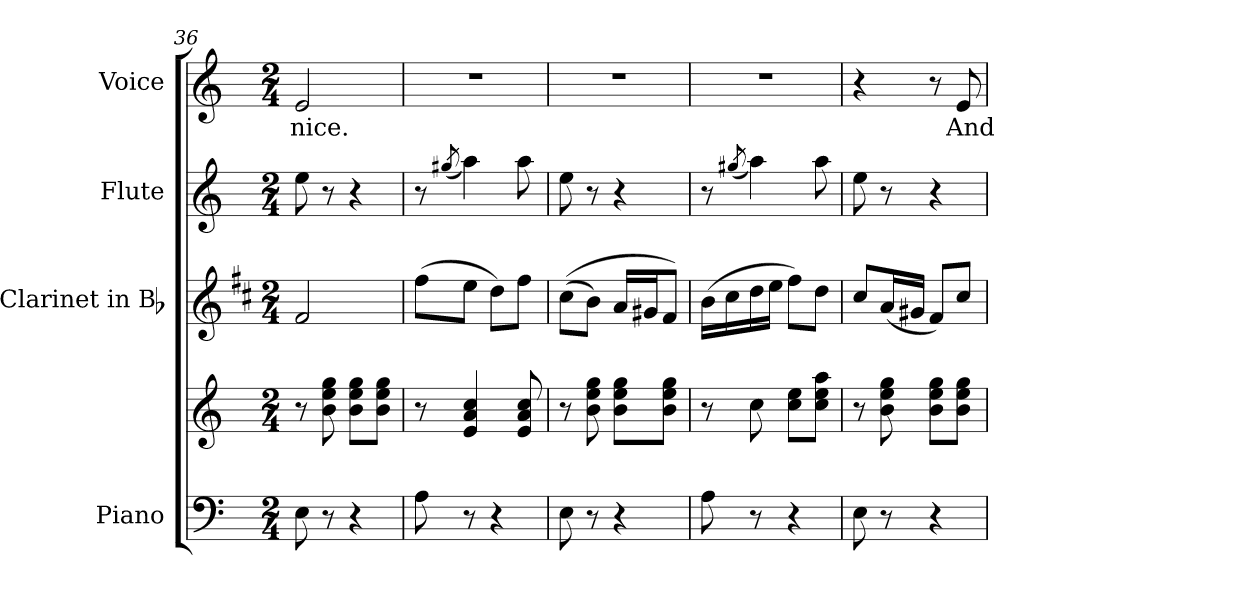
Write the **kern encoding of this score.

**kern	**kern	**kern	**kern	**kern	**text
*part4	*part4	*part3	*part2	*part1	*part1
*staff5	*staff4	*staff3	*staff2	*staff1	*staff1
*I"Piano	*	*I"Clarinet in Bb	*I"Flute	*I"Voice	*
*I'Pno.	*	*I'Cl.	*I'Fl.	*I'Voice	*
*clefF4	*clefG2	*clefG2	*clefG2	*clefG2	*
*	*	*ITrd1c2	*	*	*
*k[]	*k[]	*k[]	*k[]	*k[]	*
*C:	*C:	*C:	*C:	*C:	*
*M2/4	*M2/4	*M2/4	*M2/4	*M2/4	*
=36	=36	=36	=36	=36	=36
!	!	!	!	!	!LO:LY:b:color=#000000
8Ei\	8r	2ei/	8eei\	2ei/	nice.
8r	8bi\ 8eei 8ggi	.	8r	.	.
4r	8bi\ 8eei 8ggiL	.	4r	.	.
.	8bi\ 8eei 8ggiJ	.	.	.	.
=37	=37	=37	=37	=37	=37
!	!	!	!	!LO:N:vis=1	!
8Ai\	8r	(8eei\L	8r	2r	.
.	.	.	(8qgg#Xi/	.	.
8r	4ei/ 4ai 4cci	8ddi\J	4aai\)	.	.
4r	.	8cci\L)	.	.	.
.	8ei/ 8ai 8cci	8eei\J	8aai\	.	.
=38	=38	=38	=38	=38	=38
!	!	!	!	!LO:N:vis=1	!
8Ei\	8r	((8bi\L	8eei\	2r	.
8r	8bi\ 8eei 8ggi	8ai\J)	8r	.	.
4r	8bi\ 8eei 8ggiL	16gi/LL	4r	.	.
.	.	16f#Xi/J	.	.	.
.	8bi\ 8eei 8ggiJ	8ei/J)	.	.	.
=39	=39	=39	=39	=39	=39
!	!	!	!	!LO:N:vis=1	!
8Ai\	8r	(16ai\LL	8r	2r	.
.	.	16bi\	.	.	.
.	.	.	(8qgg#Xi/	.	.
8r	8cci\	16cci\	4aai\)	.	.
.	.	16ddi\JJ	.	.	.
4r	8cci\ 8eeiL	8eei\L)	.	.	.
.	8cci\ 8eei 8aaiJ	8cci\J	8aai\	.	.
!!LO:LB:g=z
=40	=40	=40	=40	=40	=40
8Ei\	8r	8bi/L	8eei\	4r	.
8r	8bi\ 8eei 8ggi	(16gi/L	8r	.	.
.	.	16f#Xi/JJ	.	.	.
4r	8bi\ 8eei 8ggiL	8ei/L)	4r	8r	.
!	!	!	!	!	!LO:LY:b:color=#000000
.	8bi\ 8eei 8ggiJ	8bi/J	.	8ei/	And
=	=	=	=	=	=
*-	*-	*-	*-	*-	*-
